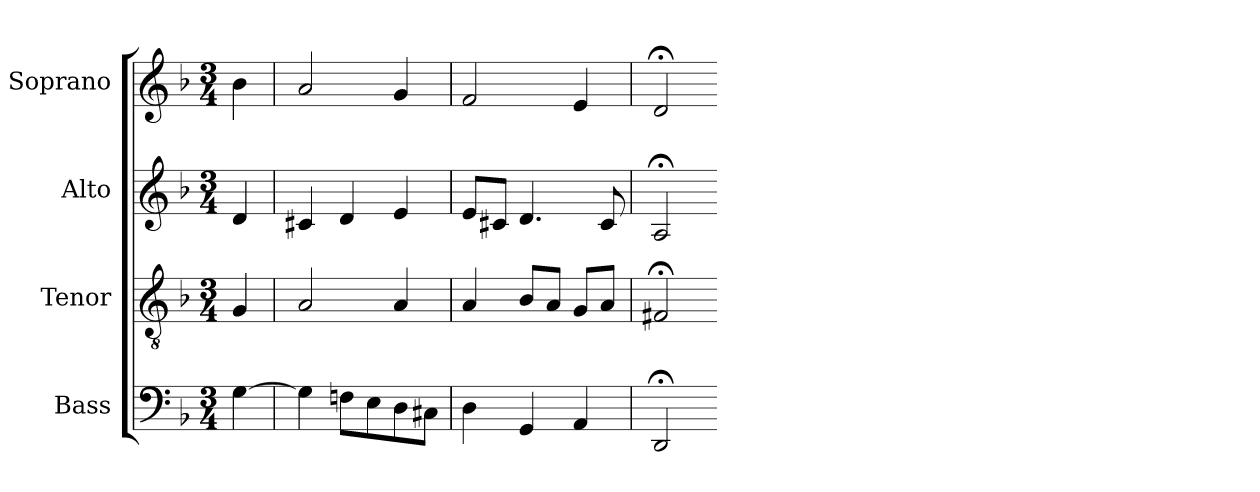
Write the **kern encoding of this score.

**kern	**kern	**kern	**kern
*part4	*part3	*part2	*part1
*staff4	*staff3	*staff2	*staff1
*I"Bass	*I"Tenor	*I"Alto	*I"Soprano
*I'B	*I'T	*I'A	*I'S
*clefF4	*clefGv2	*clefG2	*clefG2
*k[b-]	*k[b-]	*k[b-]	*k[b-]
*G:dor	*G:dor	*G:dor	*G:dor
*M3/4	*M3/4	*M3/4	*M3/4
*MM100	*MM100	*MM100	*MM100
=	=	=	=
[4G	4G	4d	4b-
=5	=5	=5	=5
4G]	2A	4c#X	2a
8FnL	.	4d	.
8E	.	.	.
8D	4A	4e	4g
8C#XJ	.	.	.
=6	=6	=6	=6
4D	4A	8eL	2f
.	.	8c#XJ	.
4GG	8B-L	4.d	.
.	8AJ	.	.
4AA	8GL	.	4e
.	8AJ	8c#	.
=7	=7	=7	=7
2DD;<	2F#X;<	2A;<	2d;<
=-	=-	=-	=-
*-	*-	*-	*-
